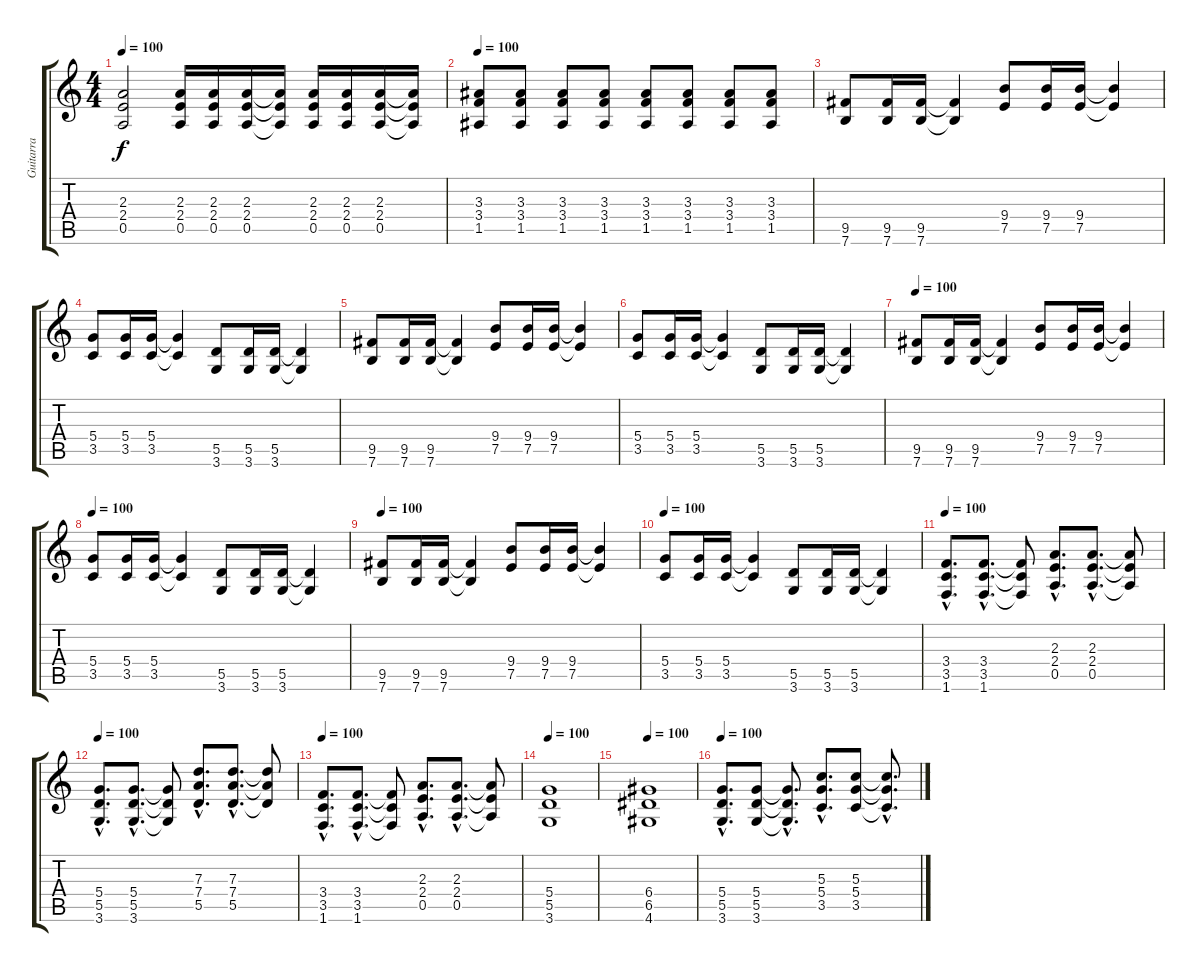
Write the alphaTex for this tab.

\track ("Guitarra" "Guitarra") {instrument distortionguitar}
\staff {score tabs}
\tuning (E4 B3 G3 D3 A2 E2) {hide}
\ts (4 4)
\tempo 100
\clef g2
\ks c
(2.3 2.4 0.5).2{dy f} (2.3 2.4 0.5).16 (2.3 2.4 0.5).16 (2.3 2.4 0.5).16 (2.3{t} 2.4{t} 0.5{t}).16 (2.3 2.4 0.5).16 (2.3 2.4 0.5).16 (2.3 2.4 0.5).16 (2.3{t} 2.4{t} 0.5{t}).16 |
\tempo 100
(3.3 3.4 1.5).8 (3.3 3.4 1.5).8 (3.3 3.4 1.5).8 (3.3 3.4 1.5).8 (3.3 3.4 1.5).8 (3.3 3.4 1.5).8 (3.3 3.4 1.5).8 (3.3 3.4 1.5).8 |
(9.5 7.6).8 (9.5 7.6).16 (9.5 7.6).16 (9.5{t} 7.6{t}).4 (9.4 7.5).8 (9.4 7.5).16 (9.4 7.5).16 (9.4{t} 7.5{t}).4 |
(5.4 3.5).8 (5.4 3.5).16 (5.4 3.5).16 (5.4{t} 3.5{t}).4 (5.5 3.6).8 (5.5 3.6).16 (5.5 3.6).16 (5.5{t} 3.6{t}).4 |
(9.5 7.6).8 (9.5 7.6).16 (9.5 7.6).16 (9.5{t} 7.6{t}).4 (9.4 7.5).8 (9.4 7.5).16 (9.4 7.5).16 (9.4{t} 7.5{t}).4 |
(5.4 3.5).8 (5.4 3.5).16 (5.4 3.5).16 (5.4{t} 3.5{t}).4 (5.5 3.6).8 (5.5 3.6).16 (5.5 3.6).16 (5.5{t} 3.6{t}).4 |
\tempo 100
(9.5 7.6).8 (9.5 7.6).16 (9.5 7.6).16 (9.5{t} 7.6{t}).4 (9.4 7.5).8 (9.4 7.5).16 (9.4 7.5).16 (9.4{t} 7.5{t}).4 |
\tempo 100
(5.4 3.5).8 (5.4 3.5).16 (5.4 3.5).16 (5.4{t} 3.5{t}).4 (5.5 3.6).8 (5.5 3.6).16 (5.5 3.6).16 (5.5{t} 3.6{t}).4 |
\tempo 100
(9.5 7.6).8 (9.5 7.6).16 (9.5 7.6).16 (9.5{t} 7.6{t}).4 (9.4 7.5).8 (9.4 7.5).16 (9.4 7.5).16 (9.4{t} 7.5{t}).4 |
\tempo 100
(5.4 3.5).8 (5.4 3.5).16 (5.4 3.5).16 (5.4{t} 3.5{t}).4 (5.5 3.6).8 (5.5 3.6).16 (5.5 3.6).16 (5.5{t} 3.6{t}).4 |
\tempo 100
(3.4{hac} 3.5{hac} 1.6{hac}).8{d} (3.4{hac} 3.5{hac} 1.6{hac}).8{d} (3.4{t} 3.5{t} 1.6{t}).8 (2.3{hac} 2.4{hac} 0.5{hac}).8{d} (2.3{hac} 2.4{hac} 0.5{hac}).8{d} (2.3{t} 2.4{t} 0.5{t}).8 |
\tempo 100
(5.4{hac} 5.5{hac} 3.6{hac}).8{d} (5.4{hac} 5.5{hac} 3.6{hac}).8{d} (5.4{t} 5.5{t} 3.6{t}).8 (7.3{hac} 7.4{hac} 5.5{hac}).8{d} (7.3{hac} 7.4{hac} 5.5{hac}).8{d} (7.3{t} 7.4{t} 5.5{t}).8 |
\tempo 100
(3.4{hac} 3.5{hac} 1.6{hac}).8{d} (3.4{hac} 3.5{hac} 1.6{hac}).8{d} (3.4{t} 3.5{t} 1.6{t}).8 (2.3{hac} 2.4{hac} 0.5{hac}).8{d} (2.3{hac} 2.4{hac} 0.5{hac}).8{d} (2.3{t} 2.4{t} 0.5{t}).8 |
\tempo 100
(5.4 5.5 3.6).1 |
\tempo 100
(6.4 6.5 4.6).1 |
\tempo 100
(5.4{hac} 5.5{hac} 3.6{hac}).8{d} (5.4 5.5 3.6).8 (5.4{hac t} 5.5{hac t} 3.6{hac t}).8{d} (5.3{hac} 5.4{hac} 3.5{hac}).8{d} (5.3 5.4 3.5).8 (5.3{hac t} 5.4{hac t} 3.5{hac t}).8{d}
